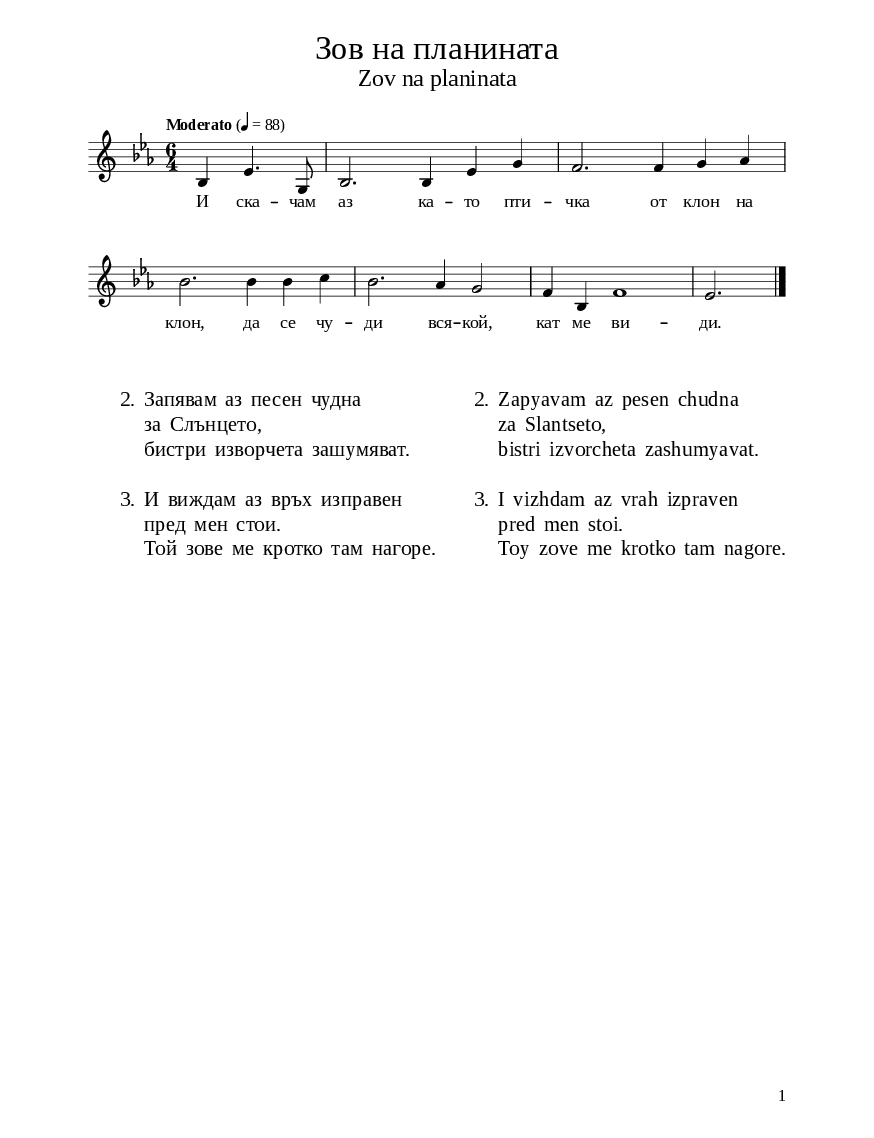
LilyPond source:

\version "2.24.2"

% include paper part and global functions
\include "include/globals.ily"

\bookpart {
  \label #'ref112_2
  \tocItem \markup "Зов на планината – Zov na planinata"
  \include "include/bookpart-paper.ily"
  \score {
    \include "include/score-layout.ily"


    \new Voice \relative c' {

      \clef treble
      \key es \major
      \time 6/4
      \tempoFunc "Moderato" 4 "88"
      \autoBeamOff
      \partial 2.
      bes4 
      es4.  g,8 | 
      bes2.  bes4  es4 g4 | 
      f2.  f4  g4 as4 \break |
      bes2.  bes4  bes4 c4 | bes2.
      as4  g2 | f4  bes,4 f'1 | es2. \bar "|."
    }

    \addlyrics {
      И ска -- чам аз ка -- то пти -- чка от клон на клон, да се чу -- ди вся -- кой, кат ме ви -- ди.
    }
   
    \header {
      title = \titleFunc "Зов на планината" "Zov na planinata"
    }

    \midi{}

  } % score
   %\markup \dc-two "D.C.""con repitione"

  \markup \fontsize #bgCoupletFontSize {
    \hspace #3
    \override #`(baseline-skip . ,bgCoupletBaselineSkip)
    \column {
      \line {  2. Запявам аз  песен чудна}
      \line {   "   "  за Слънцето,}
      \line {   "   "  бистри изворчета зашумяват.}
      \line {   "   " }
      \line {3. И виждам аз връх изправен}
      \line {   "   " пред мен стои.}
      \line {   "   " Той зове ме кротко там нагоре.}
    }

    \hspace #3
    \override #`(baseline-skip . ,bgCoupletBaselineSkip)
    \column {
      \line {  2. Zapyavam az  pesen chudna}
      \line {   "   "  za Slantseto,}
      \line {   "   "  bistri izvorcheta zashumyavat.}
      \line {   "   " }
      \line {3. I vizhdam az vrah izpraven}
      \line {   "   " pred men stoi.}
      \line {   "   " Toy zove me krotko tam nagore.}
    } %column
  } % markup

 
  

  % include foreign translation(s) of the song

  \markup \empty-two
  

} % bookpart
